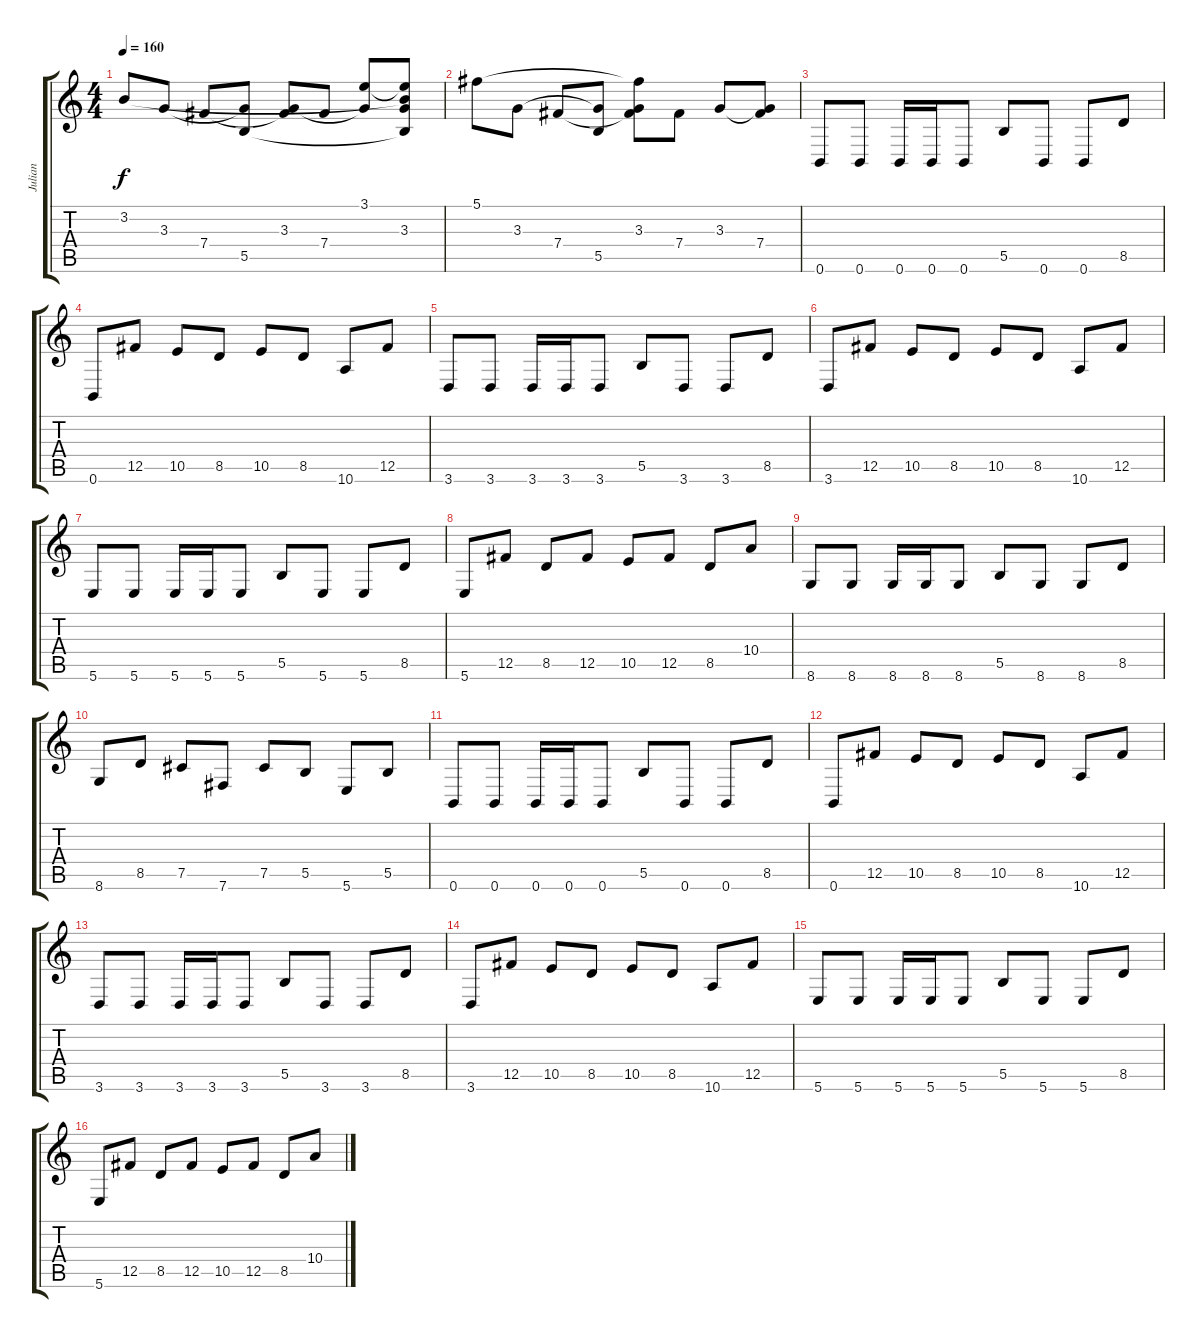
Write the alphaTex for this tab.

\track ("Julian" "Julian") {instrument overdrivenguitar}
\staff {score tabs}
\tuning (Db4 Ab3 E3 B2 Gb2 B1) {hide}
\ts (4 4)
\tempo 160
\clef g2
\ks c
3.2.8{dy f} 3.3.8 7.4.8 (3.3{t} 5.5).8 (3.3 7.4{t}).8 7.4.8 (3.1 3.3{t}).8 (3.1{t} 3.2{t} 3.3 5.5{t}).8 |
5.1.8 3.3.8 7.4.8 (3.3{t} 5.5).8 (5.1{t} 3.3 7.4{t}).8 7.4.8 3.3.8 (3.3{t} 7.4).8 |
0.6.8 0.6.8 0.6.16 0.6.16 0.6.8 5.5.8 0.6.8 0.6.8 8.5.8 |
0.6.8 12.5.8 10.5.8 8.5.8 10.5.8 8.5.8 10.6.8 12.5.8 |
3.6.8 3.6.8 3.6.16 3.6.16 3.6.8 5.5.8 3.6.8 3.6.8 8.5.8 |
3.6.8 12.5.8 10.5.8 8.5.8 10.5.8 8.5.8 10.6.8 12.5.8 |
5.6.8 5.6.8 5.6.16 5.6.16 5.6.8 5.5.8 5.6.8 5.6.8 8.5.8 |
5.6.8 12.5.8 8.5.8 12.5.8 10.5.8 12.5.8 8.5.8 10.4.8 |
8.6.8 8.6.8 8.6.16 8.6.16 8.6.8 5.5.8 8.6.8 8.6.8 8.5.8 |
8.6.8 8.5.8 7.5.8 7.6.8 7.5.8 5.5.8 5.6.8 5.5.8 |
0.6.8 0.6.8 0.6.16 0.6.16 0.6.8 5.5.8 0.6.8 0.6.8 8.5.8 |
0.6.8 12.5.8 10.5.8 8.5.8 10.5.8 8.5.8 10.6.8 12.5.8 |
3.6.8 3.6.8 3.6.16 3.6.16 3.6.8 5.5.8 3.6.8 3.6.8 8.5.8 |
3.6.8 12.5.8 10.5.8 8.5.8 10.5.8 8.5.8 10.6.8 12.5.8 |
5.6.8 5.6.8 5.6.16 5.6.16 5.6.8 5.5.8 5.6.8 5.6.8 8.5.8 |
5.6.8 12.5.8 8.5.8 12.5.8 10.5.8 12.5.8 8.5.8 10.4.8
